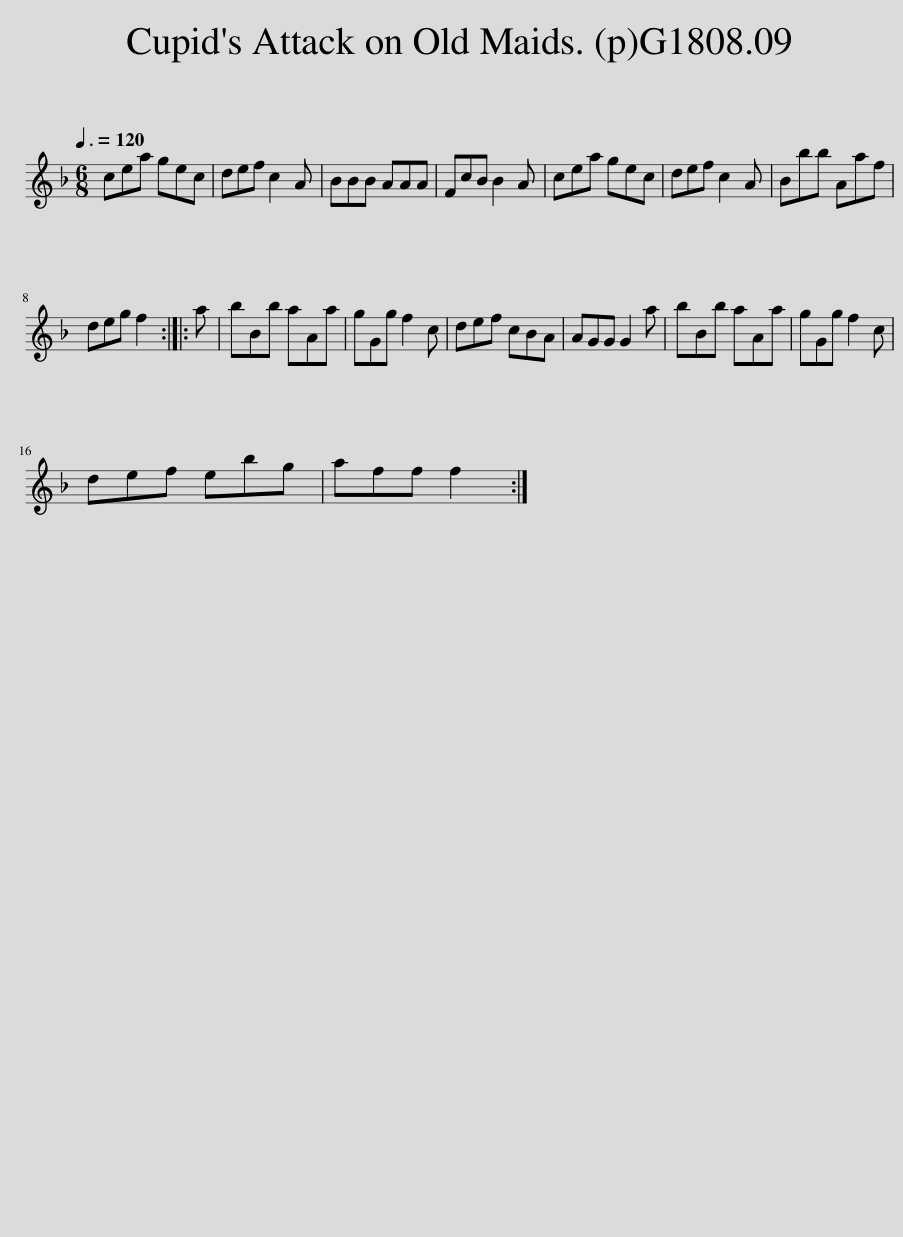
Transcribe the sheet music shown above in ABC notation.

X:1
L:1/8
Q:3/8=120
M:6/8
I:linebreak $
K:Dmin
V:1 treble
V:1
 cea gec | def c2 A | BBB AAA | FcB B2 A | cea gec | %5
 def c2 A | Bbb Aaf |$ deg f2 :: a | bBb aAa | %10
 gGg f2 c | def cBA | AGG G2 a | bBb aAa | gGg f2 c |$ %15
 def ebg | aff f2 :| %17
